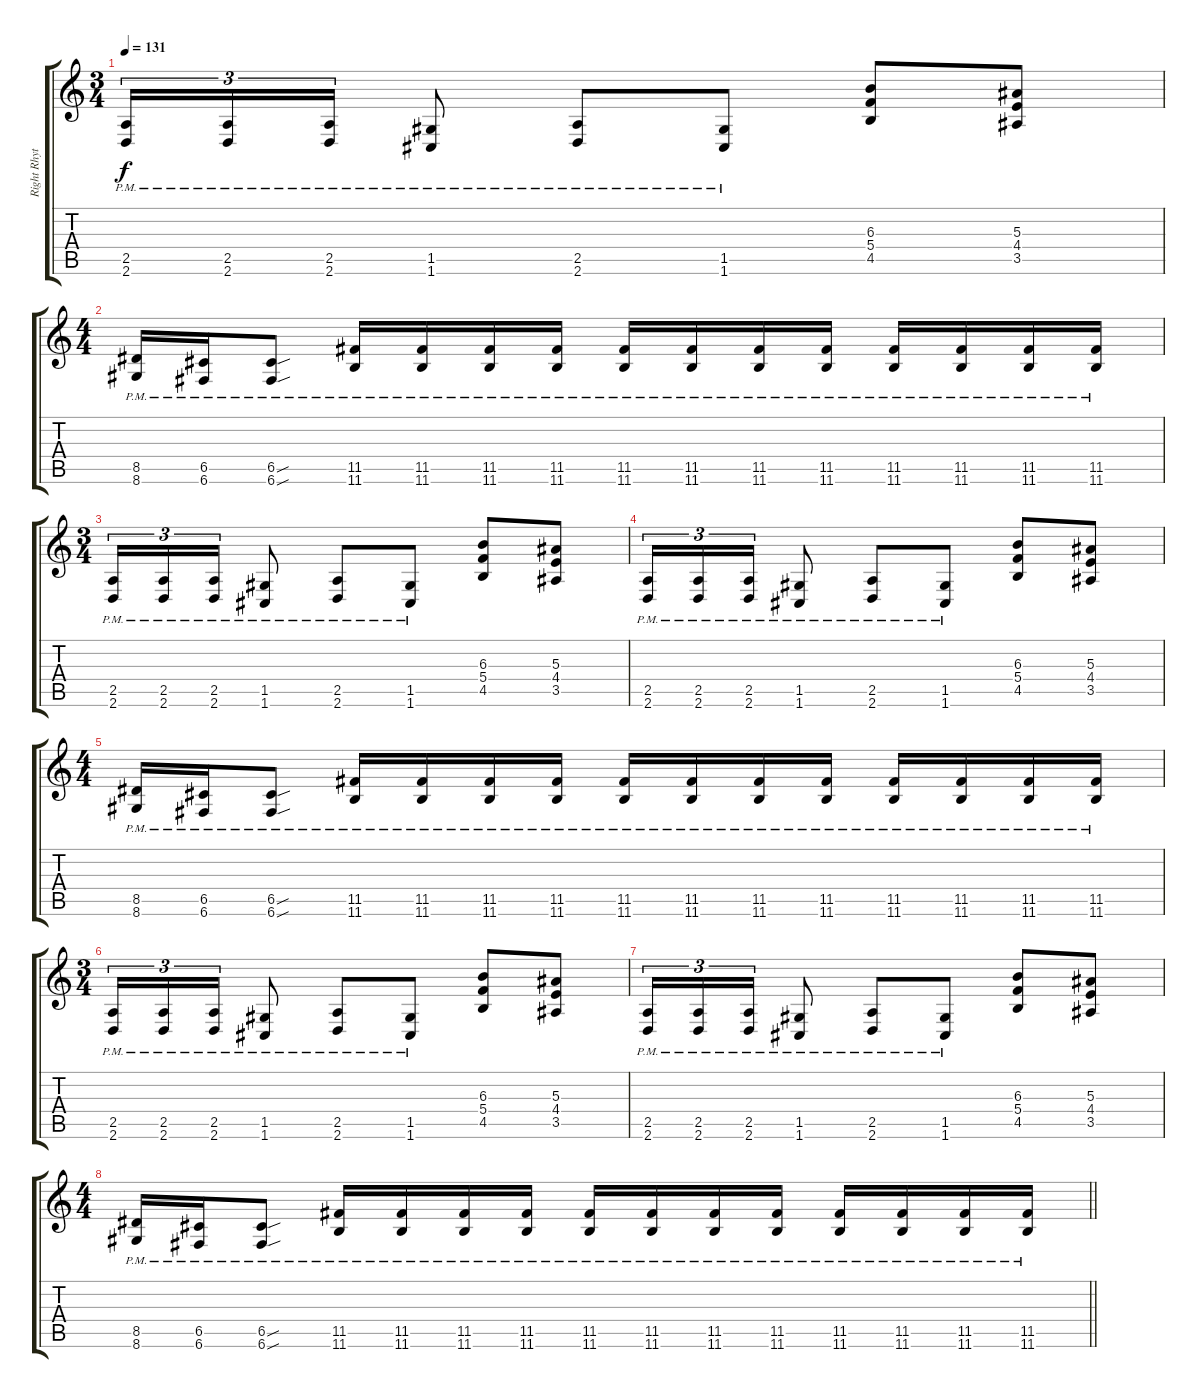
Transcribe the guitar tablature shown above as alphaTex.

\track ("Right Rhythm" "Right Rhyt") {instrument distortionguitar}
\staff {score tabs}
\tuning (D4 A3 F3 C3 G2 C2) {hide}
\ts (3 4)
\tempo 131
\clef g2
\ks c
(2.5{pm} 2.6{pm}).16{tu (3 2) dy f} (2.5{pm} 2.6{pm}).16{tu (3 2)} (2.5{pm} 2.6{pm}).16{tu (3 2)} (1.5{pm} 1.6{pm}).8 (2.5{pm} 2.6{pm}).8 (1.5{pm} 1.6{pm}).8 (6.3 5.4 4.5).8 (5.3 4.4 3.5).8 |
\ts (4 4)
(8.5{pm} 8.6{pm}).16 (6.5{pm} 6.6{pm}).16 (6.5{sou pm} 6.6{sou pm}).8 (11.5{pm} 11.6{pm}).16 (11.5{pm} 11.6{pm}).16 (11.5{pm} 11.6{pm}).16 (11.5{pm} 11.6{pm}).16 (11.5{pm} 11.6{pm}).16 (11.5{pm} 11.6{pm}).16 (11.5{pm} 11.6{pm}).16 (11.5{pm} 11.6{pm}).16 (11.5{pm} 11.6{pm}).16 (11.5{pm} 11.6{pm}).16 (11.5{pm} 11.6{pm}).16 (11.5{pm} 11.6{pm}).16 |
\ts (3 4)
(2.5{pm} 2.6{pm}).16{tu (3 2)} (2.5{pm} 2.6{pm}).16{tu (3 2)} (2.5{pm} 2.6{pm}).16{tu (3 2)} (1.5{pm} 1.6{pm}).8 (2.5{pm} 2.6{pm}).8 (1.5{pm} 1.6{pm}).8 (6.3 5.4 4.5).8 (5.3 4.4 3.5).8 |
(2.5{pm} 2.6{pm}).16{tu (3 2)} (2.5{pm} 2.6{pm}).16{tu (3 2)} (2.5{pm} 2.6{pm}).16{tu (3 2)} (1.5{pm} 1.6{pm}).8 (2.5{pm} 2.6{pm}).8 (1.5{pm} 1.6{pm}).8 (6.3 5.4 4.5).8 (5.3 4.4 3.5).8 |
\ts (4 4)
(8.5{pm} 8.6{pm}).16 (6.5{pm} 6.6{pm}).16 (6.5{sou pm} 6.6{sou pm}).8 (11.5{pm} 11.6{pm}).16 (11.5{pm} 11.6{pm}).16 (11.5{pm} 11.6{pm}).16 (11.5{pm} 11.6{pm}).16 (11.5{pm} 11.6{pm}).16 (11.5{pm} 11.6{pm}).16 (11.5{pm} 11.6{pm}).16 (11.5{pm} 11.6{pm}).16 (11.5{pm} 11.6{pm}).16 (11.5{pm} 11.6{pm}).16 (11.5{pm} 11.6{pm}).16 (11.5{pm} 11.6{pm}).16 |
\ts (3 4)
(2.5{pm} 2.6{pm}).16{tu (3 2)} (2.5{pm} 2.6{pm}).16{tu (3 2)} (2.5{pm} 2.6{pm}).16{tu (3 2)} (1.5{pm} 1.6{pm}).8 (2.5{pm} 2.6{pm}).8 (1.5{pm} 1.6{pm}).8 (6.3 5.4 4.5).8 (5.3 4.4 3.5).8 |
(2.5{pm} 2.6{pm}).16{tu (3 2)} (2.5{pm} 2.6{pm}).16{tu (3 2)} (2.5{pm} 2.6{pm}).16{tu (3 2)} (1.5{pm} 1.6{pm}).8 (2.5{pm} 2.6{pm}).8 (1.5{pm} 1.6{pm}).8 (6.3 5.4 4.5).8 (5.3 4.4 3.5).8 |
\ts (4 4)
\barLineRight lightlight
(8.5{pm} 8.6{pm}).16 (6.5{pm} 6.6{pm}).16 (6.5{sou pm} 6.6{sou pm}).8 (11.5{pm} 11.6{pm}).16 (11.5{pm} 11.6{pm}).16 (11.5{pm} 11.6{pm}).16 (11.5{pm} 11.6{pm}).16 (11.5{pm} 11.6{pm}).16 (11.5{pm} 11.6{pm}).16 (11.5{pm} 11.6{pm}).16 (11.5{pm} 11.6{pm}).16 (11.5{pm} 11.6{pm}).16 (11.5{pm} 11.6{pm}).16 (11.5{pm} 11.6{pm}).16 (11.5{pm} 11.6{pm}).16
